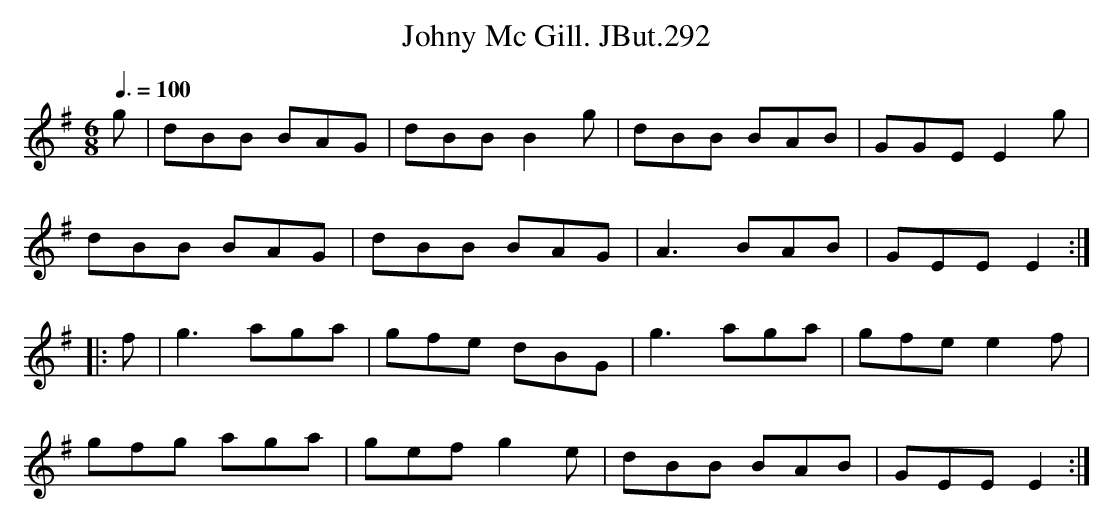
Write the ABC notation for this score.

X:1
T:Johny Mc Gill. JBut.292
M:6/8
L:1/8
Q:3/8=100
K:G
g|dBB BAG|dBB B2g|dBB BAB|GGE E2g|
dBB BAG|dBB BAG|A3 BAB|GEE E2:|
|:f|g3 aga|gfe dBG|g3 aga|gfe e2f|
gfg aga|gef g2e|dBB BAB|GEE E2:|
